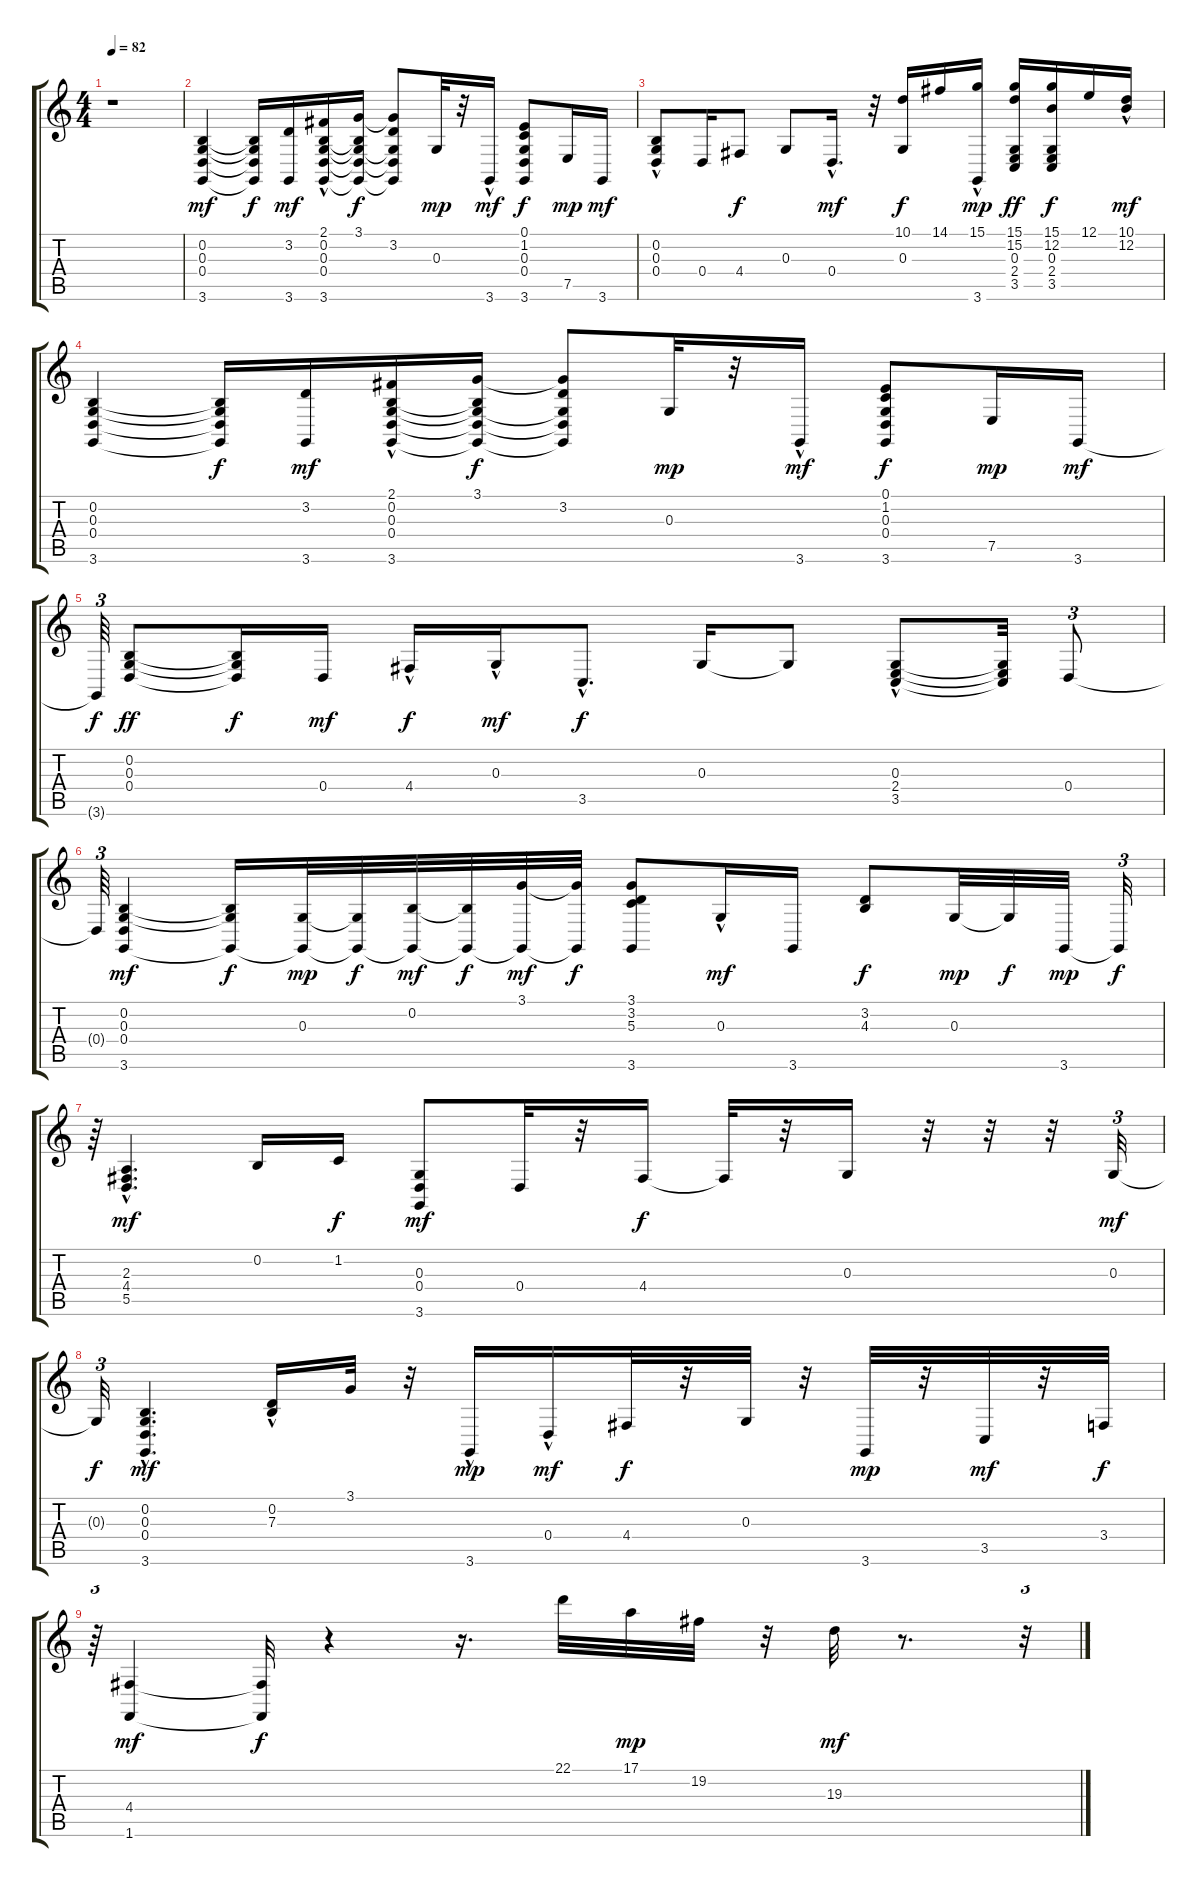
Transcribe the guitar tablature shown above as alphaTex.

\track "" {instrument acousticgrandpiano}
\staff {score tabs}
\tuning (E4 B3 G3 D3 A2 E2) {hide}
\ts (4 4)
\tempo 82
\clef g2
\ks c
r.1{dy mf instrument acousticgrandpiano} |
(0.2 0.3 0.4 3.6).4 (0.2{t} 0.3{t} 0.4{t} 3.6{t}).16{dy f} (3.2 3.6).16{dy mf} (2.1 0.2 0.3{hac} 0.4 3.6{hac}).16 (3.1 0.2{t} 0.3{t} 0.4{t} 3.6{t}).16{dy f} (3.1{t} 3.2 0.3{t} 0.4{t} 3.6{t}).8 0.3.32{dy mp} r.32 3.6{hac}.16{dy mf} (0.1 1.2 0.3 0.4 3.6).8{dy f} 7.5.16{dy mp} 3.6.16{dy mf} |
(0.2 0.3 0.4{hac}).8 0.4.16 4.4.8{dy f} 0.3.8 0.4{hac}.16{d dy mf} r.32 (10.1 0.3).16{dy f} 14.1.16 (15.1 3.6{hac}).16{dy mp} (15.1 15.2 0.3 2.4 3.5).16{dy ff} (15.1 12.2 0.3 2.4 3.5).16{dy f} 12.1.16 (10.1{hac} 12.2).16{dy mf} |
(0.2 0.3 0.4 3.6).4 (0.2{t} 0.3{t} 0.4{t} 3.6{t}).16{dy f} (3.2 3.6).16{dy mf} (2.1 0.2 0.3{hac} 0.4 3.6{hac}).16 (3.1 0.2{t} 0.3{t} 0.4{t} 3.6{t}).16{dy f} (3.1{t} 3.2 0.3{t} 0.4{t} 3.6{t}).8 0.3.32{dy mp} r.32 3.6{hac}.16{dy mf} (0.1 1.2 0.3 0.4 3.6).8{dy f} 7.5.16{dy mp} 3.6.16{dy mf} |
3.6{t}.64{tu (3 2) dy f} (0.2 0.3 0.4).8{dy ff} (0.2{t} 0.3{t} 0.4{t}).16{dy f} 0.4.16{dy mf} 4.4{hac}.16{dy f} 0.3{hac}.16{dy mf} 3.5{hac}.8{d dy f} 0.3.16 0.3{t}.8 (0.3 2.4 3.5{hac}).8 (0.3{t} 2.4{t} 3.5{t}).32 0.4.8{tu (3 2)} |
0.4{t}.64{tu (3 2)} (0.2 0.3 0.4 3.6).4{dy mf} (0.2{t} 0.3{t} 3.6{t}).16{dy f} (0.3 3.6{t}).32{dy mp} (0.3{t} 3.6{t}).32{dy f} (0.2 3.6{t}).32{dy mf} (0.2{t} 3.6{t}).32{dy f} (3.1 3.6{t}).32{dy mf} (3.1{t} 3.6{t}).32{dy f} (3.1 3.2 5.3 3.6).8 0.3{hac}.16{dy mf} 3.6.16 (3.2 4.3).8{dy f} 0.3.32{dy mp} 0.3{t}.32{dy f} 3.6.32{dy mp} 3.6{t}.32{tu (3 2) dy f} |
r.64{tu (3 2)} (2.3{hac} 4.4{hac} 5.5{hac}).4{d dy mf} 0.2.16 1.2.16{dy f} (0.3 0.4 3.6).8{dy mf} 0.4.32 r.32 4.4.16{dy f} 4.4{t}.32 r.32 0.3.16 r.32 r.32 r.32 0.3.32{tu (3 2) dy mf} |
0.3{t}.32{tu (3 2) dy f} (0.2{hac} 0.3{hac} 0.4{hac} 3.6{hac}).4{d dy mf} (0.2 7.3{hac}).16 3.1.32 r.32 3.6{hac}.16{dy mp} 0.4{hac}.16{dy mf} 4.4.32{dy f} r.32 0.3.32 r.32 3.6.32{dy mp} r.32 3.5.32{dy mf} r.32 3.4.32{dy f} |
r.64{tu (3 2)} (4.4 1.6).4{dy mf} (4.4{t} 1.6{t}).32{dy f} r.4 r.16{d} 22.1.32 17.1.32{dy mp} 19.2.32 r.32 19.3.32{dy mf} r.8{d} r.32{tu (3 2)}
